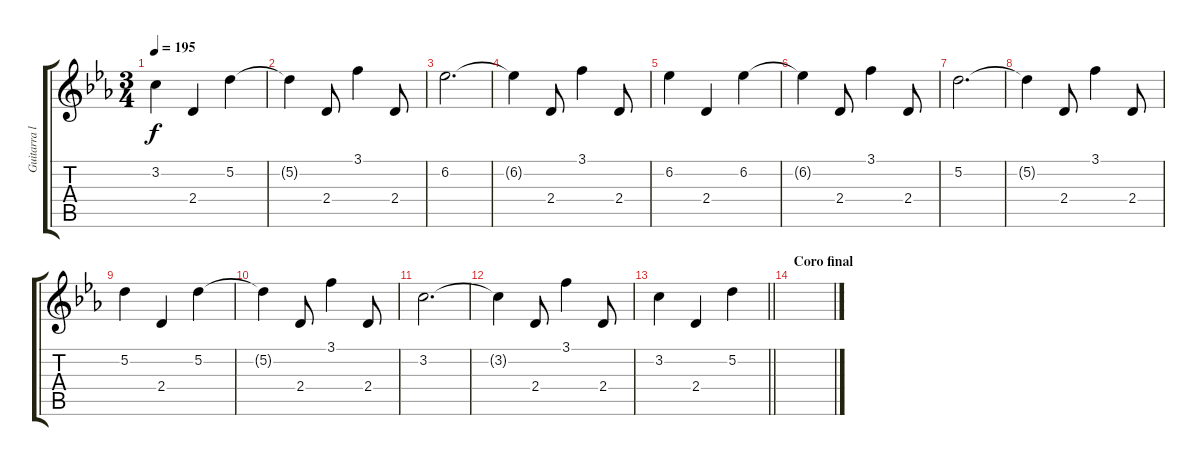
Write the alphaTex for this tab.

\track ("Guitarra limpia" "Guitarra l") {instrument electricguitarclean}
\staff {score tabs}
\tuning (D4 A3 F3 C3 G2 C2) {hide}
\ts (3 4)
\tempo 195
\clef g2
\ks eb
3.2.4{dy f} 2.4.4 5.2.4 |
5.2{t}.4 2.4.8 3.1.4 2.4.8 |
6.2.2{d} |
6.2{t}.4 2.4.8 3.1.4 2.4.8 |
6.2.4 2.4.4 6.2.4 |
6.2{t}.4 2.4.8 3.1.4 2.4.8 |
5.2.2{d} |
5.2{t}.4 2.4.8 3.1.4 2.4.8 |
5.2.4 2.4.4 5.2.4 |
5.2{t}.4 2.4.8 3.1.4 2.4.8 |
3.2.2{d} |
3.2{t}.4 2.4.8 3.1.4 2.4.8 |
\barLineRight lightlight
3.2.4 2.4.4 5.2.4 |
\section ("" "Coro final")
